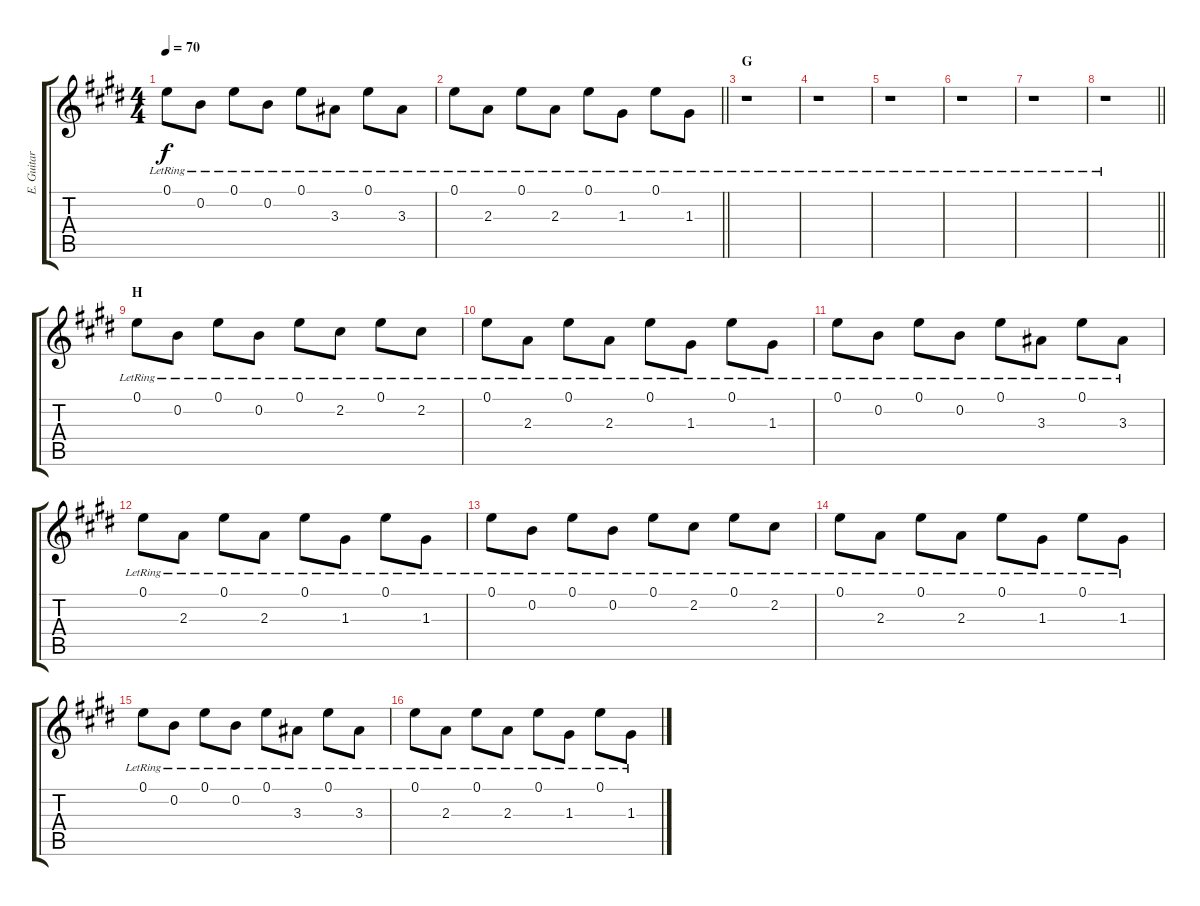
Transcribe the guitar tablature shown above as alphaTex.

\track ("E. Guitar II" "E. Guitar ") {instrument electricguitarclean}
\staff {score tabs}
\tuning (E4 B3 G3 D3 A2 E2) {hide}
\ts (4 4)
\tempo 70
\clef g2
\ks e
0.1{lr}.8{dy f} 0.2{lr}.8 0.1{lr}.8 0.2{lr}.8 0.1{lr}.8 3.3{lr}.8 0.1{lr}.8 3.3{lr}.8 |
\barLineRight lightlight
0.1{lr}.8 2.3{lr}.8 0.1{lr}.8 2.3{lr}.8 0.1{lr}.8 1.3{lr}.8 0.1{lr}.8 1.3{lr}.8 |
\section ("" "G")
r.1 |
r.1 |
r.1 |
r.1 |
r.1 |
\barLineRight lightlight
r.1 |
\section ("" "H")
0.1{lr}.8 0.2{lr}.8 0.1{lr}.8 0.2{lr}.8 0.1{lr}.8 2.2{lr}.8 0.1{lr}.8 2.2{lr}.8 |
0.1{lr}.8 2.3{lr}.8 0.1{lr}.8 2.3{lr}.8 0.1{lr}.8 1.3{lr}.8 0.1{lr}.8 1.3{lr}.8 |
0.1{lr}.8 0.2{lr}.8 0.1{lr}.8 0.2{lr}.8 0.1{lr}.8 3.3{lr}.8 0.1{lr}.8 3.3{lr}.8 |
0.1{lr}.8 2.3{lr}.8 0.1{lr}.8 2.3{lr}.8 0.1{lr}.8 1.3{lr}.8 0.1{lr}.8 1.3{lr}.8 |
0.1{lr}.8 0.2{lr}.8 0.1{lr}.8 0.2{lr}.8 0.1{lr}.8 2.2{lr}.8 0.1{lr}.8 2.2{lr}.8 |
0.1{lr}.8 2.3{lr}.8 0.1{lr}.8 2.3{lr}.8 0.1{lr}.8 1.3{lr}.8 0.1{lr}.8 1.3{lr}.8 |
0.1{lr}.8 0.2{lr}.8 0.1{lr}.8 0.2{lr}.8 0.1{lr}.8 3.3{lr}.8 0.1{lr}.8 3.3{lr}.8 |
0.1{lr}.8 2.3{lr}.8 0.1{lr}.8 2.3{lr}.8 0.1{lr}.8 1.3{lr}.8 0.1{lr}.8 1.3{lr}.8
